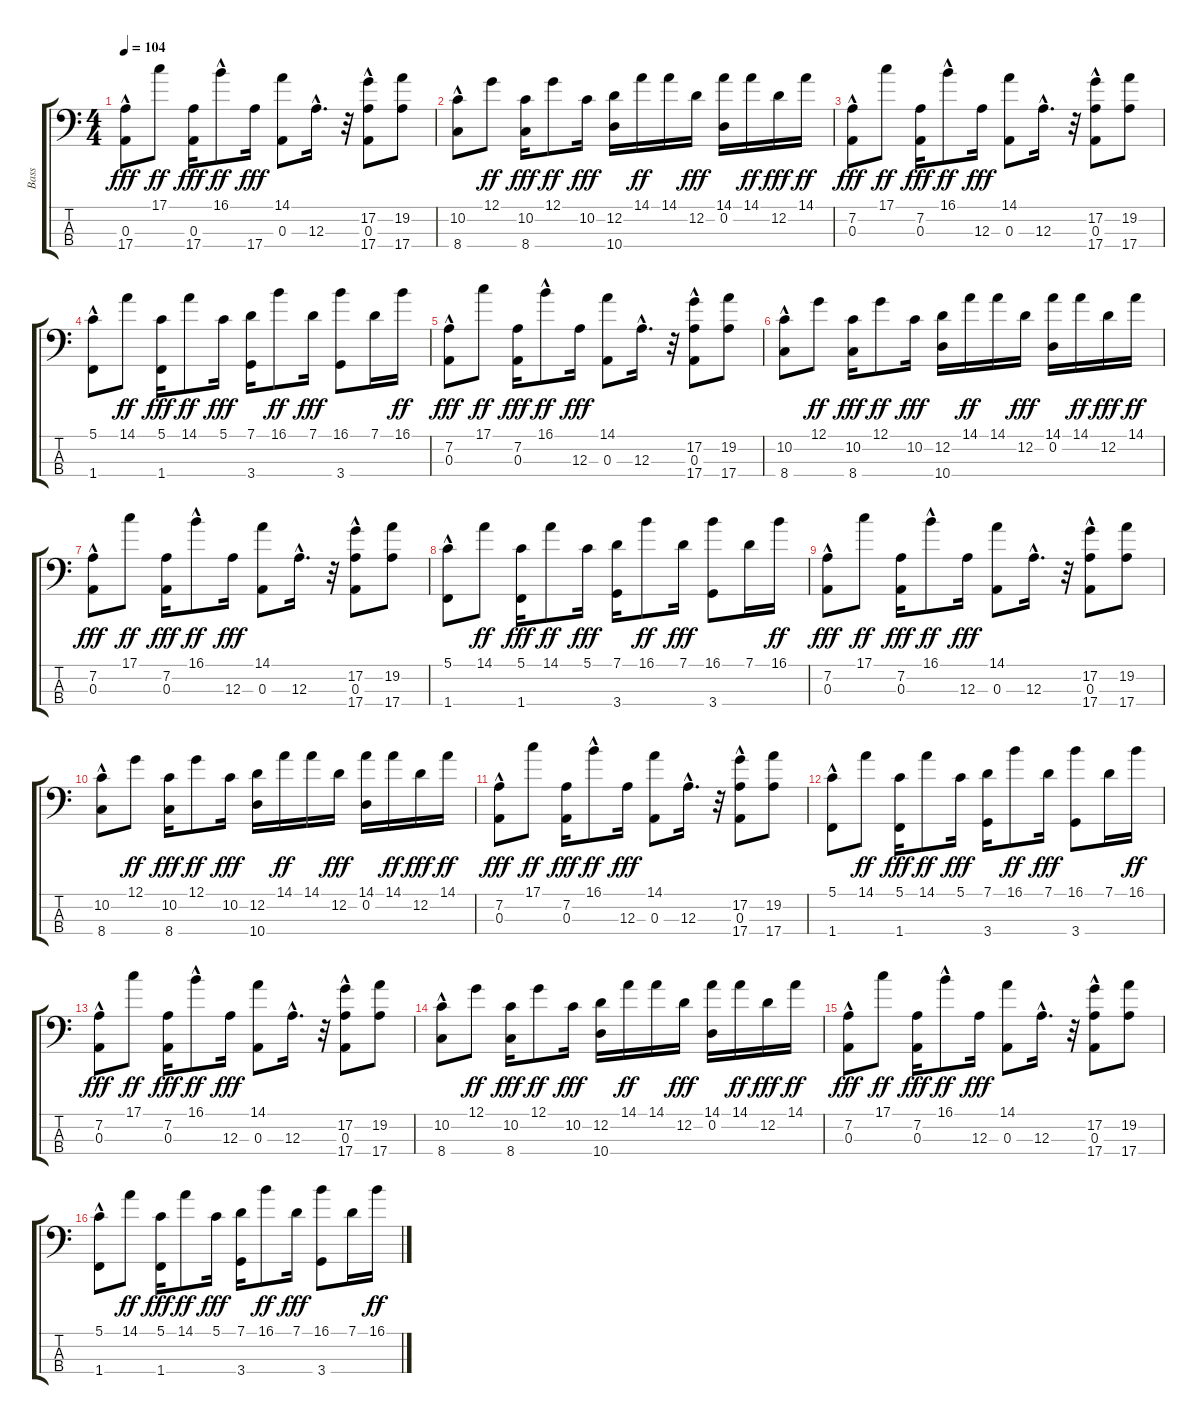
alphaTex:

\track ("Bass" "Bass") {instrument acousticbass}
\staff {score tabs}
\tuning (G2 D2 A1 E1) {hide}
\ts (4 4)
\tempo 104
\clef f4
\ks c
(0.3 17.4{hac}).8{dy fff volume 12 balance 8} 17.1.8{dy ff} (0.3 17.4).16{dy fff} 16.1{hac}.8{dy ff} 17.4.16{dy fff} (14.1 0.3).8 12.3{hac}.16{d} r.32 (17.2 0.3 17.4{hac}).8 (19.2 17.4).8 |
(10.2{hac} 8.4).8 12.1.8{dy ff} (10.2 8.4).16{dy fff} 12.1.8{dy ff} 10.2.16{dy fff} (12.2 10.4).16 14.1.16{dy ff} 14.1.16 12.2.16{dy fff} (14.1 0.2).16 14.1.16{dy ff} 12.2.16{dy fff} 14.1.16{dy ff} |
(7.2{hac} 0.3).8{dy fff} 17.1.8{dy ff} (7.2 0.3).16{dy fff} 16.1{hac}.8{dy ff} 12.3.16{dy fff} (14.1 0.3).8 12.3{hac}.16{d} r.32 (17.2 0.3 17.4{hac}).8 (19.2 17.4).8 |
(5.1{hac} 1.4).8 14.1.8{dy ff} (5.1 1.4).16{dy fff} 14.1.8{dy ff} 5.1.16{dy fff} (7.1 3.4).16 16.1.8{dy ff} 7.1.16{dy fff} (16.1 3.4).8 7.1.16 16.1.16{dy ff} |
(7.2{hac} 0.3).8{dy fff volume 12 balance 8} 17.1.8{dy ff} (7.2 0.3).16{dy fff} 16.1{hac}.8{dy ff} 12.3.16{dy fff} (14.1 0.3).8 12.3{hac}.16{d} r.32 (17.2 0.3 17.4{hac}).8 (19.2 17.4).8 |
(10.2{hac} 8.4).8 12.1.8{dy ff} (10.2 8.4).16{dy fff} 12.1.8{dy ff} 10.2.16{dy fff} (12.2 10.4).16 14.1.16{dy ff} 14.1.16 12.2.16{dy fff} (14.1 0.2).16 14.1.16{dy ff} 12.2.16{dy fff} 14.1.16{dy ff} |
(7.2{hac} 0.3).8{dy fff} 17.1.8{dy ff} (7.2 0.3).16{dy fff} 16.1{hac}.8{dy ff} 12.3.16{dy fff} (14.1 0.3).8 12.3{hac}.16{d} r.32 (17.2 0.3 17.4{hac}).8 (19.2 17.4).8 |
(5.1{hac} 1.4).8 14.1.8{dy ff} (5.1 1.4).16{dy fff} 14.1.8{dy ff} 5.1.16{dy fff} (7.1 3.4).16 16.1.8{dy ff} 7.1.16{dy fff} (16.1 3.4).8 7.1.16 16.1.16{dy ff} |
(7.2{hac} 0.3).8{dy fff volume 12 balance 8} 17.1.8{dy ff} (7.2 0.3).16{dy fff} 16.1{hac}.8{dy ff} 12.3.16{dy fff} (14.1 0.3).8 12.3{hac}.16{d} r.32 (17.2 0.3 17.4{hac}).8 (19.2 17.4).8 |
(10.2{hac} 8.4).8 12.1.8{dy ff} (10.2 8.4).16{dy fff} 12.1.8{dy ff} 10.2.16{dy fff} (12.2 10.4).16 14.1.16{dy ff} 14.1.16 12.2.16{dy fff} (14.1 0.2).16 14.1.16{dy ff} 12.2.16{dy fff} 14.1.16{dy ff} |
(7.2{hac} 0.3).8{dy fff} 17.1.8{dy ff} (7.2 0.3).16{dy fff} 16.1{hac}.8{dy ff} 12.3.16{dy fff} (14.1 0.3).8 12.3{hac}.16{d} r.32 (17.2 0.3 17.4{hac}).8 (19.2 17.4).8 |
(5.1{hac} 1.4).8 14.1.8{dy ff} (5.1 1.4).16{dy fff} 14.1.8{dy ff} 5.1.16{dy fff} (7.1 3.4).16 16.1.8{dy ff} 7.1.16{dy fff} (16.1 3.4).8 7.1.16 16.1.16{dy ff} |
(7.2{hac} 0.3).8{dy fff volume 12 balance 8} 17.1.8{dy ff} (7.2 0.3).16{dy fff} 16.1{hac}.8{dy ff} 12.3.16{dy fff} (14.1 0.3).8 12.3{hac}.16{d} r.32 (17.2 0.3 17.4{hac}).8 (19.2 17.4).8 |
(10.2{hac} 8.4).8 12.1.8{dy ff} (10.2 8.4).16{dy fff} 12.1.8{dy ff} 10.2.16{dy fff} (12.2 10.4).16 14.1.16{dy ff} 14.1.16 12.2.16{dy fff} (14.1 0.2).16 14.1.16{dy ff} 12.2.16{dy fff} 14.1.16{dy ff} |
(7.2{hac} 0.3).8{dy fff} 17.1.8{dy ff} (7.2 0.3).16{dy fff} 16.1{hac}.8{dy ff} 12.3.16{dy fff} (14.1 0.3).8 12.3{hac}.16{d} r.32 (17.2 0.3 17.4{hac}).8 (19.2 17.4).8 |
(5.1{hac} 1.4).8 14.1.8{dy ff} (5.1 1.4).16{dy fff} 14.1.8{dy ff} 5.1.16{dy fff} (7.1 3.4).16 16.1.8{dy ff} 7.1.16{dy fff} (16.1 3.4).8 7.1.16 16.1.16{dy ff}
